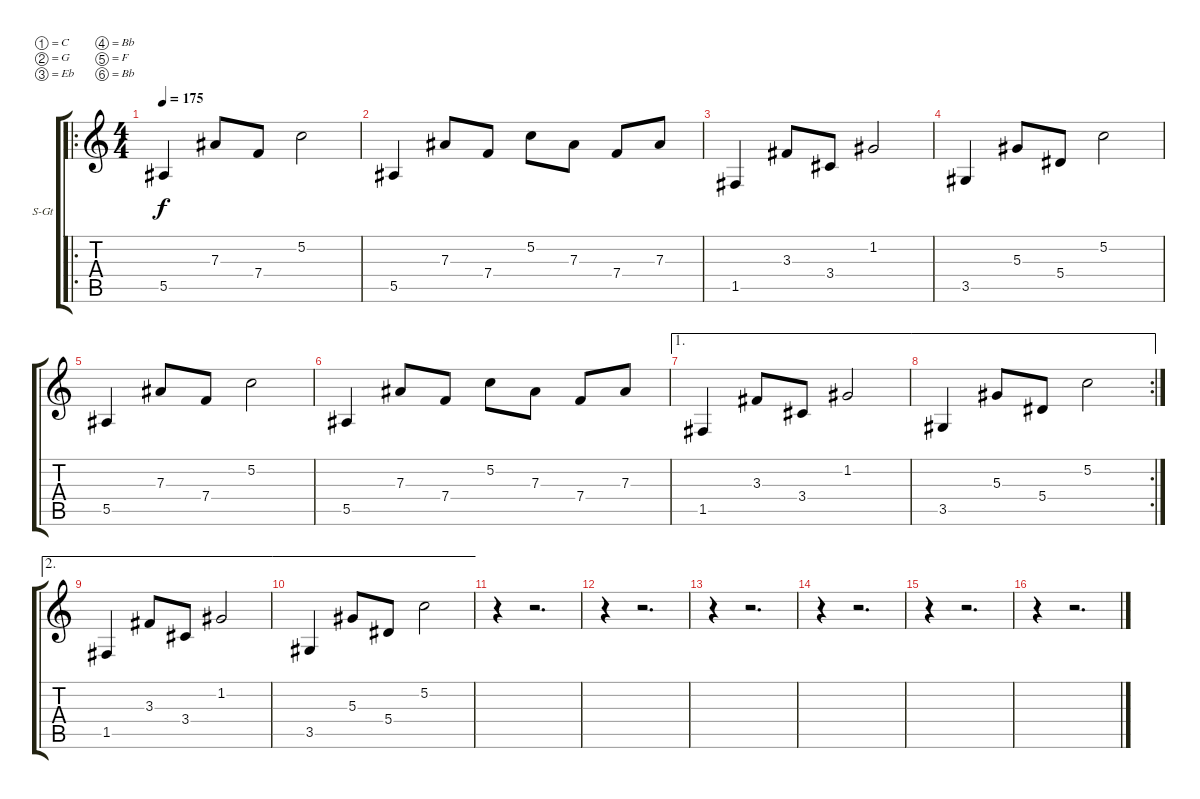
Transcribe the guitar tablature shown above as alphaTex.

\bracketExtendMode groupsimilarinstruments
\firstSystemTrackNameOrientation horizontal
\otherSystemsTrackNameOrientation horizontal
\track ("Piste 7" "S-Gt") {instrument acousticguitarsteel}
\staff {score tabs}
\tuning (C4 G3 Eb3 Bb2 F2 Bb1)
\ro
\ts (4 4)
\tempo 175
\clef g2
\ks c
5.5.4{dy f} 7.3.8 7.4.8 5.2.2 |
5.5.4 7.3.8 7.4.8 5.2.8 7.3.8 7.4.8 7.3.8 |
1.5.4 3.3.8 3.4.8 1.2.2 |
3.5.4 5.3.8 5.4.8 5.2.2 |
5.5.4 7.3.8 7.4.8 5.2.2 |
5.5.4 7.3.8 7.4.8 5.2.8 7.3.8 7.4.8 7.3.8 |
\ae 1
1.5.4 3.3.8 3.4.8 1.2.2 |
\ae 1
\rc 2
3.5.4 5.3.8 5.4.8 5.2.2 |
\ae 2
1.5.4 3.3.8 3.4.8 1.2.2 |
\ae 2
3.5.4 5.3.8 5.4.8 5.2.2 |
r.4 r.2{d} |
r.4 r.2{d} |
r.4 r.2{d} |
r.4 r.2{d} |
r.4 r.2{d} |
r.4 r.2{d}
